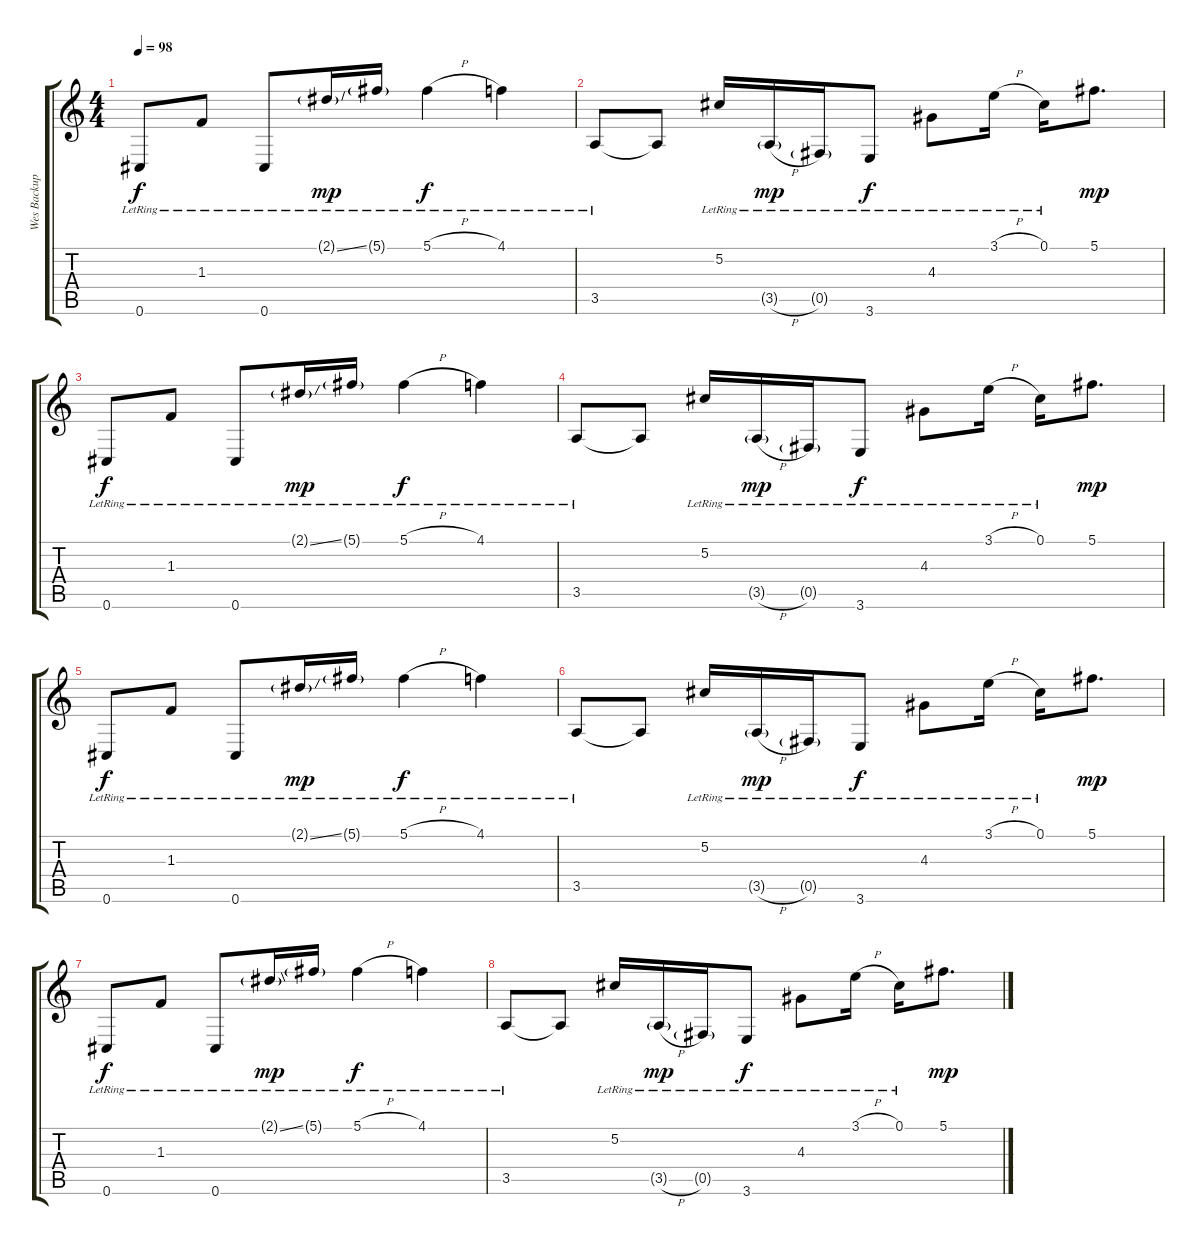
\track ("Wes Backup (Dirty)" "Wes Backup") {instrument electricguitarjazz}
\staff {score tabs}
\tuning (Db4 Ab3 E3 B2 Gb2 Db2) {hide}
\ts (4 4)
\tempo 98
\clef g2
\ks c
0.6{lr}.8{dy f} 1.3{lr}.8 0.6{lr}.8 2.1{ss g lr}.16{dy mp} 5.1{g lr}.16 5.1{h lr}.4{dy f} 4.1{lr}.4 |
3.5{lr}.8 3.5{t}.8 5.2{lr}.16 3.5{h g lr}.16{dy mp} 0.5{g lr}.16 3.6{lr}.8{dy f} 4.3{lr}.8 3.1{h lr}.16 0.1{lr}.16 5.1.8{d dy mp} |
0.6{lr}.8{dy f} 1.3{lr}.8 0.6{lr}.8 2.1{ss g lr}.16{dy mp} 5.1{g lr}.16 5.1{h lr}.4{dy f} 4.1{lr}.4 |
3.5{lr}.8 3.5{t}.8 5.2{lr}.16 3.5{h g lr}.16{dy mp} 0.5{g lr}.16 3.6{lr}.8{dy f} 4.3{lr}.8 3.1{h lr}.16 0.1{lr}.16 5.1.8{d dy mp} |
0.6{lr}.8{dy f} 1.3{lr}.8 0.6{lr}.8 2.1{ss g lr}.16{dy mp} 5.1{g lr}.16 5.1{h lr}.4{dy f} 4.1{lr}.4 |
3.5{lr}.8 3.5{t}.8 5.2{lr}.16 3.5{h g lr}.16{dy mp} 0.5{g lr}.16 3.6{lr}.8{dy f} 4.3{lr}.8 3.1{h lr}.16 0.1{lr}.16 5.1.8{d dy mp} |
0.6{lr}.8{dy f} 1.3{lr}.8 0.6{lr}.8 2.1{ss g lr}.16{dy mp} 5.1{g lr}.16 5.1{h lr}.4{dy f} 4.1{lr}.4 |
3.5{lr}.8 3.5{t}.8 5.2{lr}.16 3.5{h g lr}.16{dy mp} 0.5{g lr}.16 3.6{lr}.8{dy f} 4.3{lr}.8 3.1{h lr}.16 0.1{lr}.16 5.1.8{d dy mp}
